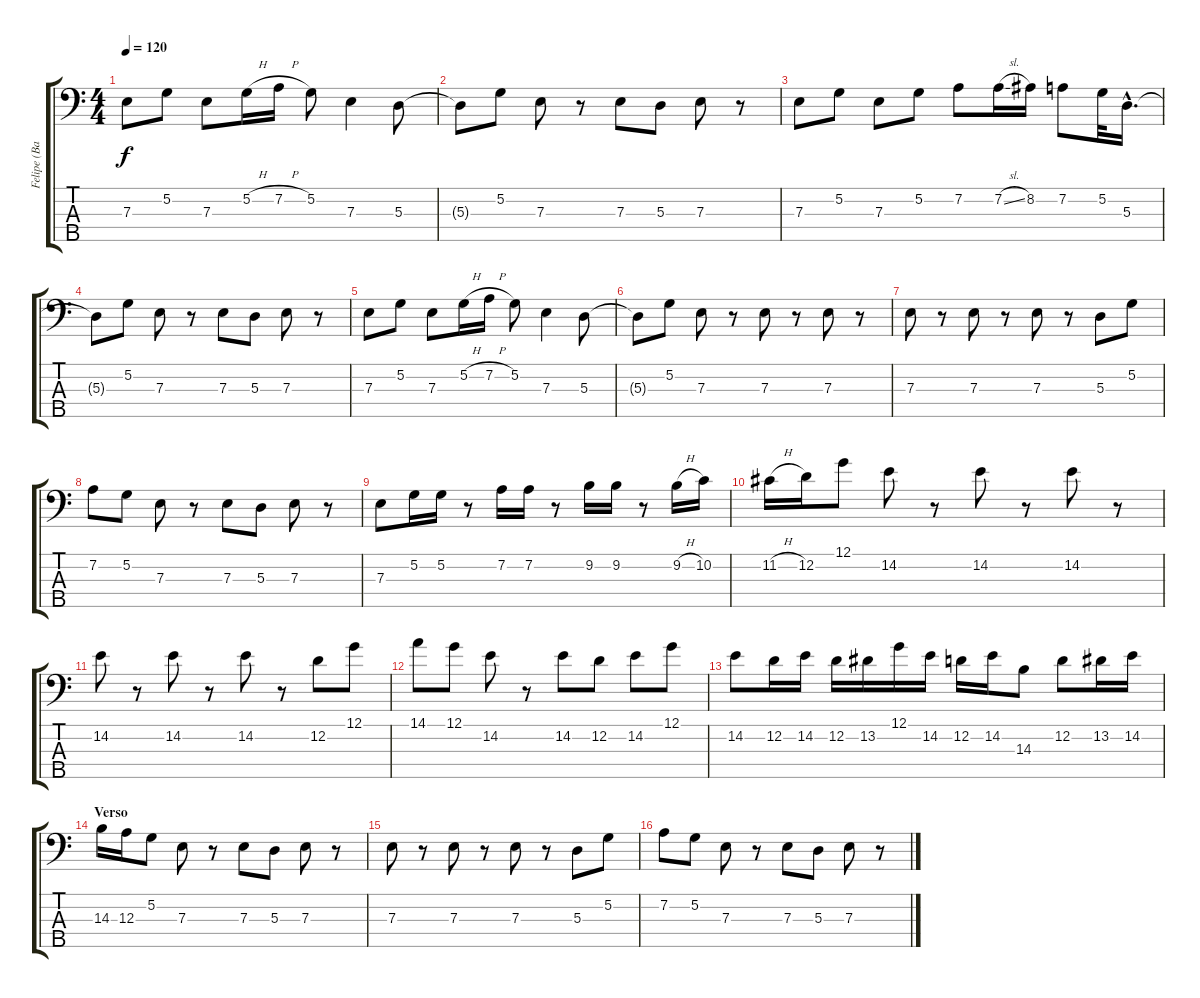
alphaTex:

\track ("Felipe (Bajo)" "Felipe (Ba") {instrument electricbassfinger}
\staff {score tabs}
\tuning (G2 D2 A1 E1 B0) {hide}
\ts (4 4)
\tempo 120
\clef f4
\ks c
7.3.8{dy f} 5.2.8 7.3.8 5.2{h}.16 7.2{h}.16 5.2.8 7.3.4 5.3.8 |
5.3{t}.8{instrument electricbassfinger} 5.2.8 7.3.8 r.8 7.3.8 5.3.8 7.3.8 r.8 |
7.3.8 5.2.8 7.3.8 5.2.8 7.2.8 7.2{sl}.16 8.2.16 7.2.8 5.2.32 5.3{hac}.16{d} |
5.3{t}.8{instrument electricbassfinger} 5.2.8 7.3.8 r.8 7.3.8 5.3.8 7.3.8 r.8 |
7.3.8 5.2.8 7.3.8 5.2{h}.16 7.2{h}.16 5.2.8 7.3.4 5.3.8 |
5.3{t}.8 5.2.8 7.3.8 r.8 7.3.8 r.8 7.3.8 r.8 |
7.3.8 r.8 7.3.8 r.8 7.3.8 r.8 5.3.8 5.2.8 |
7.2.8 5.2.8 7.3.8 r.8 7.3.8 5.3.8 7.3.8 r.8 |
7.3.8 5.2.16 5.2.16 r.8 7.2.16 7.2.16 r.8 9.2.16 9.2.16 r.8 9.2{h}.16 10.2.16 |
11.2{h}.16 12.2.16 12.1.8 14.2.8 r.8 14.2.8 r.8 14.2.8 r.8 |
14.2.8 r.8 14.2.8 r.8 14.2.8 r.8 12.2.8 12.1.8 |
14.1.8 12.1.8 14.2.8 r.8 14.2.8 12.2.8 14.2.8 12.1.8 |
14.2.8 12.2.16 14.2.16 12.2.16 13.2.16 12.1.16 14.2.16 12.2.16 14.2.16 14.3.8 12.2.8 13.2.16 14.2.16 |
\section ("" "Verso")
14.3.16{instrument electricbassfinger} 12.3.16 5.2.8 7.3.8 r.8 7.3.8 5.3.8 7.3.8 r.8 |
7.3.8 r.8 7.3.8 r.8 7.3.8 r.8 5.3.8 5.2.8 |
7.2.8 5.2.8 7.3.8 r.8 7.3.8 5.3.8 7.3.8 r.8
